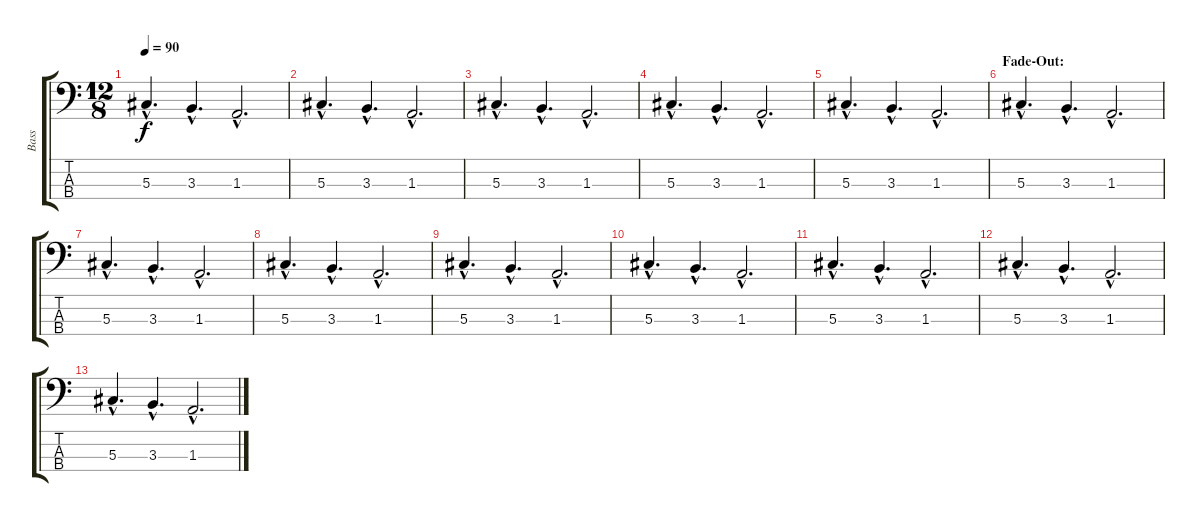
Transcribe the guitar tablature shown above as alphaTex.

\track ("Bass" "Bass") {instrument electricbassfinger}
\staff {score tabs}
\tuning (Gb2 Db2 Ab1 Eb1) {hide}
\ts (12 8)
\tempo 90
\clef f4
\ks c
5.3{hac}.4{d dy f} 3.3{hac}.4{d} 1.3{hac}.2{d} |
5.3{hac}.4{d} 3.3{hac}.4{d} 1.3{hac}.2{d} |
5.3{hac}.4{d} 3.3{hac}.4{d} 1.3{hac}.2{d} |
5.3{hac}.4{d} 3.3{hac}.4{d} 1.3{hac}.2{d} |
5.3{hac}.4{d} 3.3{hac}.4{d} 1.3{hac}.2{d} |
\section ("" "Fade-Out:")
5.3{hac}.4{d} 3.3{hac}.4{d} 1.3{hac}.2{d} |
5.3{hac}.4{d} 3.3{hac}.4{d} 1.3{hac}.2{d} |
5.3{hac}.4{d} 3.3{hac}.4{d} 1.3{hac}.2{d} |
5.3{hac}.4{d} 3.3{hac}.4{d} 1.3{hac}.2{d} |
5.3{hac}.4{d} 3.3{hac}.4{d} 1.3{hac}.2{d} |
5.3{hac}.4{d} 3.3{hac}.4{d} 1.3{hac}.2{d} |
5.3{hac}.4{d} 3.3{hac}.4{d} 1.3{hac}.2{d} |
5.3{hac}.4{d} 3.3{hac}.4{d} 1.3{hac}.2{d}
